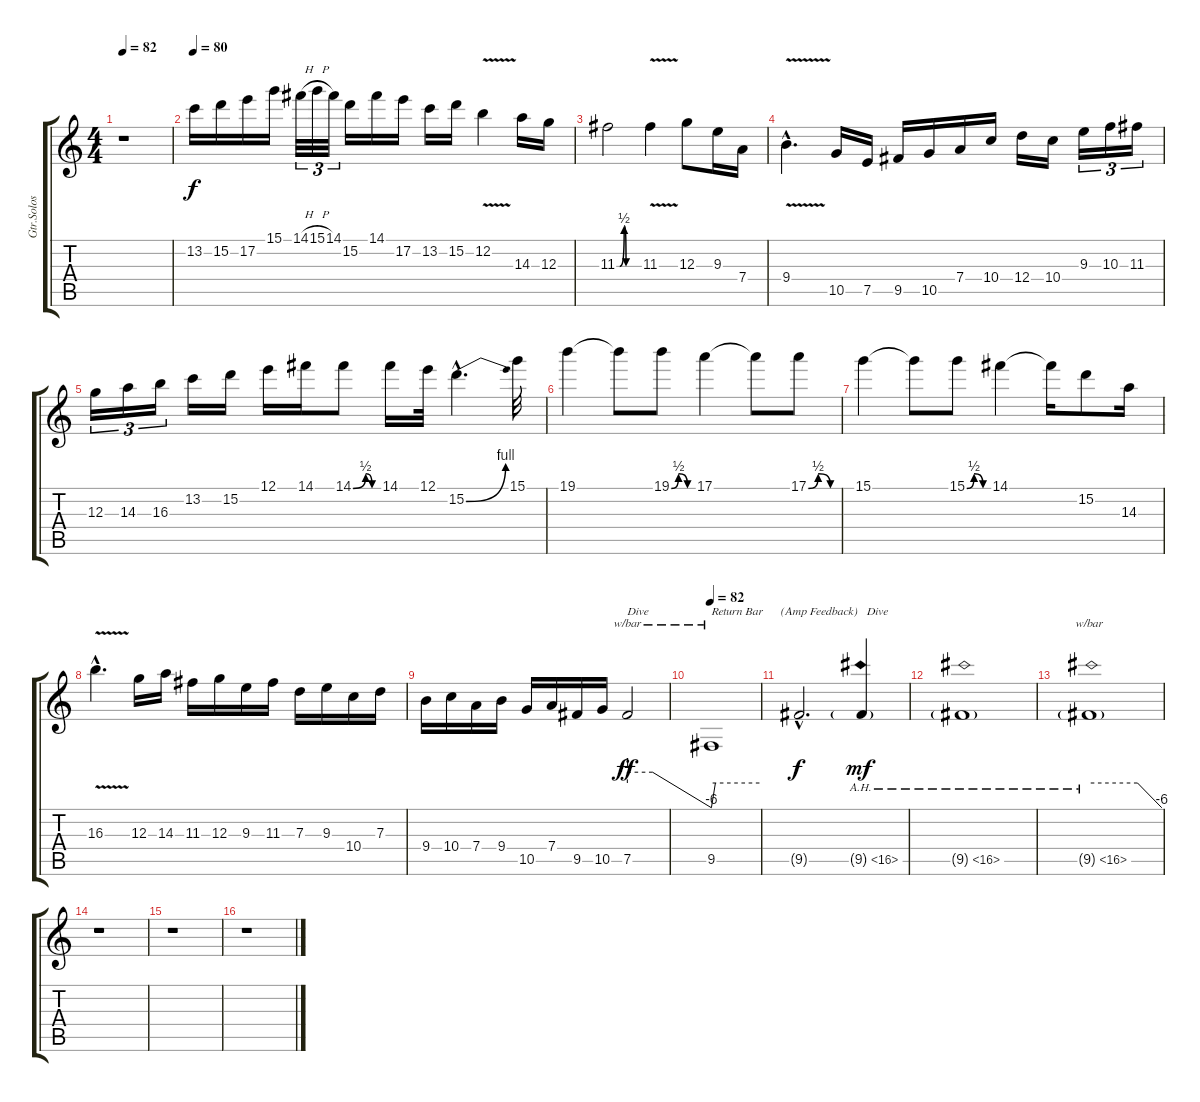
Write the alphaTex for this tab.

\track ("Gtr.Solos" "Gtr.Solos") {instrument distortionguitar}
\staff {score tabs}
\tuning (E4 B3 G3 D3 A2 E2) {hide}
\ts (4 4)
\tempo 82
\clef g2
\ks c
r.1{dy mp} |
\tempo 80
13.2.16{dy f} 15.2.16 17.2.16 15.1.16 14.1{h}.32{tu (3 2)} 15.1{h}.32{tu (3 2)} 14.1.32{tu (3 2)} 15.2.16 14.1.16 17.2.16 13.2.16 15.2.16 12.2{v}.4 14.3.16 12.3.16 |
11.3{be (custom 0 0 8 0 20 2 25 0 60 0)}.2 11.3{v}.4 12.3.8 9.3.16 7.4.16 |
9.4{v hac}.4{d} 10.5.16 7.5.16 9.5.16 10.5.16 7.4.16 10.4.16 12.4.16 10.4.16 9.3.16{tu (3 2)} 10.3.16{tu (3 2)} 11.3.16{tu (3 2)} |
12.3.16{tu (3 2)} 14.3.16{tu (3 2)} 16.3.16{tu (3 2)} 13.2.16 15.2.16 12.1.16 14.1.16 14.1{be (custom 0 0 30 2 45 0 60 0)}.8 14.1.16 12.1.32 15.2{be (bend 0 0 60 4) hac}.4{d} 15.1.32 |
19.1.4 19.1{t}.8 19.1{be (custom 0 0 20 2 45 0 60 0)}.8 17.1.4 17.1{t}.8 17.1{be (custom 0 0 20 2 45 0 60 0)}.8 |
15.1.4 15.1{t}.8 15.1{be (custom 0 0 20 2 45 0 60 0)}.8 14.1.4 14.1{t}.16 15.2.8 14.3.16 |
16.3{v hac}.4{d} 12.3.16 14.3.16 11.3.16 12.3.16 9.3.16 11.3.16 7.3.16 9.3.16 10.4.16 7.3.16 |
9.4.16 10.4.16 7.4.16 9.4.16 10.5.16 7.4.16 9.5.16 10.5.16 7.5.2{tbe (custom default 0 4 18 4 60 -24) txt "Dive" dy ff} |
\tempo 82
9.5.1{tbe (custom default 0 -24 5 0 60 0) txt "Return Bar      (Amp Feedback)   Dive"} |
9.5{hac t}.2{d dy f} 9.5{ah 7 g}.4{dy mf} |
9.5{ah 7 g}.1 |
9.5{ah 7 g}.1{tbe (custom default 0 0 40 0 60 -24)} |
r.1 |
r.1 |
r.1
